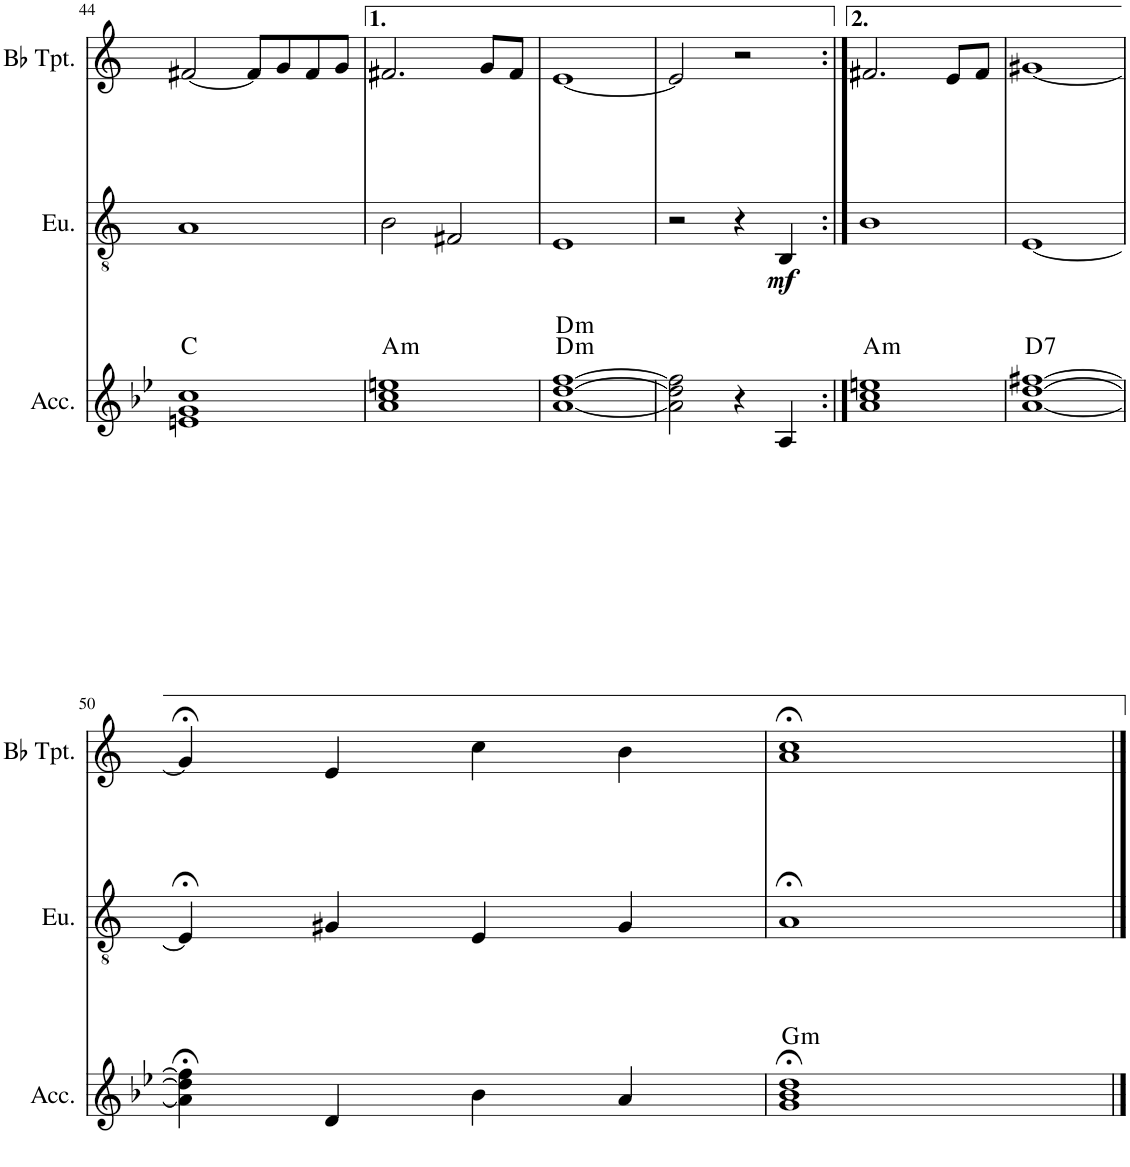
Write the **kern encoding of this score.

**kern	**harte	**kern	**dynam	**kern
*part3	*part3	*part2	*part2	*part1
*staff3	*	*staff2	*staff2	*staff1
*I"Accordion	*	*I"Euphonium	*	*I"Bb Trumpet
*I'Acc.	*	*I'Eu.	*	*I'Bb Tpt.
!!LO:PB:g=z
*clefG2	*	*clefGv2	*	*clefG2
*	*	*Trd1c2	*	*Trd1c2
*k[b-e-]	*	*k[]	*	*k[]
*M4/4	*	*M4/4	*	*M4/4
=44	=44	=44	=44	=44
1en 1g 1cc	C:maj	1A	.	[2f#X/
.	.	.	.	8f#/L]
.	.	.	.	8g/
.	.	.	.	8f#/
.	.	.	.	8g/J
=45	=45	=45	=45	=45
!	!LO:H:kt=m	!	!	!
1a 1cc 1een	A:min	2B\	.	2.f#X/
.	.	2F#X/	.	.
.	.	.	.	8g/L
.	.	.	.	8f#/J
=46	=46	=46	=46	=46
!	!LO:H:n=1:kt=m	!	!	!
!	!LO:H:n=2:kt=m	!	!	!
[1a [1dd [1ff	D:min D:min	1E	.	[1e
=47	=47	=47	=47	=47
2a\] 2dd\] 2ff\]	.	2r	.	2e/]
4r	.	4r	.	2r
!	!	!	!LO:DY:b	!
4A/	.	4BB/	mf	.
=48:|!	=48:|!	=48:|!	=48:|!	=48:|!
!	!LO:H:kt=m	!	!	!
1a 1cc 1een	A:min	1B	.	2.f#X/
.	.	.	.	8e/L
.	.	.	.	8f#/J
=49	=49	=49	=49	=49
!	!LO:H:kt=7	!	!	!
[1a [1dd [1ff#X	D:7	[1E	.	[1g#X
!!LO:LB:g=z
=50	=50	=50	=50	=50
4a\];< 4dd\];< 4ff#\];<	.	4E;</]	.	4g#;</]
4d/	.	4G#X/	.	4e/
4b-\	.	4E/	.	4cc\
4a/	.	4G#/	.	4b\
=51	=51	=51	=51	=51
!	!LO:H:kt=m	!	!	!
1g;< 1b-;< 1dd;<	G:min	1A;<	.	1a;< 1cc;<
==	==	==	==	==
*-	*-	*-	*-	*-
